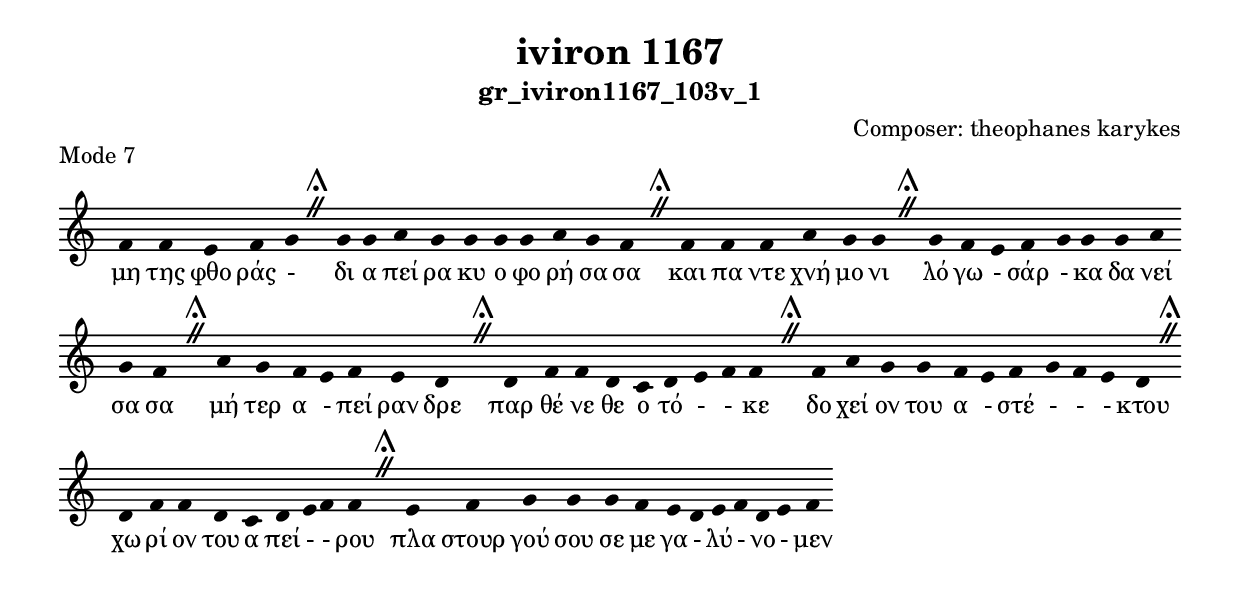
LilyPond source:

\include "gregorian.ly"

	\header {
 	  title = "iviron 1167"
	  subtitle = "gr_iviron1167_103v_1"
	  composer = "Composer: theophanes karykes"
	  piece = "Mode 7"
	}

	chant = {
	  f'4 f'4 e'4 f'4 g'4 \divisioMaior
 g'4 g'4 a'4 g'4 g'4 g'4 g'4 a'4 g'4 f'4 \divisioMaior
 f'4 f'4 f'4 a'4 g'4 g'4 \divisioMaior
 g'4 f'4 e'4 f'4 g'4 g'4 g'4 a'4 g'4 f'4 \divisioMaior
 a'4 g'4 f'4 e'4 f'4 e'4 d'4 \divisioMaior
 d'4 f'4 f'4 d'4 c'4 d'4 e'4 f'4 f'4 \divisioMaior
 f'4 a'4 g'4 g'4 f'4 e'4 f'4 g'4 f'4 e'4 d'4 \divisioMaior
 d'4 f'4 f'4 d'4 c'4 d'4 e'4 f'4 f'4 \divisioMaior
 e'4 f'4 g'4 g'4 g'4 f'4 e'4 d'4 e'4 f'4 d'4 e'4 f'4\finalis
	}

	verba = \lyricmode {μη της φθο ράς - 
δι α πεί ρα κυ ο φο ρή σα σα 
και πα ντε χνή μο νι 
λό γω - σάρ - κα δα νεί σα σα 
μή τερ α - πεί ραν δρε 
παρ θέ νε θε ο τό -  - κε 
δο χεί ον του α - στέ -  -  - κτου 
χω ρί ον του α πεί -  - ρου 
πλα στουρ γού σου σε με γα - λύ - νο - μεν 
	}


	\score {
	  \new Staff <<
	  \new Voice = "melody" \chant
	  \new Lyrics = "one" \lyricsto melody \verba
	  >>
	  \layout {
	    \context {
	      \Staff
	      \remove "Time_signature_engraver"
	      \remove "Bar_engraver"
	    }
	    \context {
	      \Voice
	      \remove "Stem_engraver"
	    }
	  }
	}